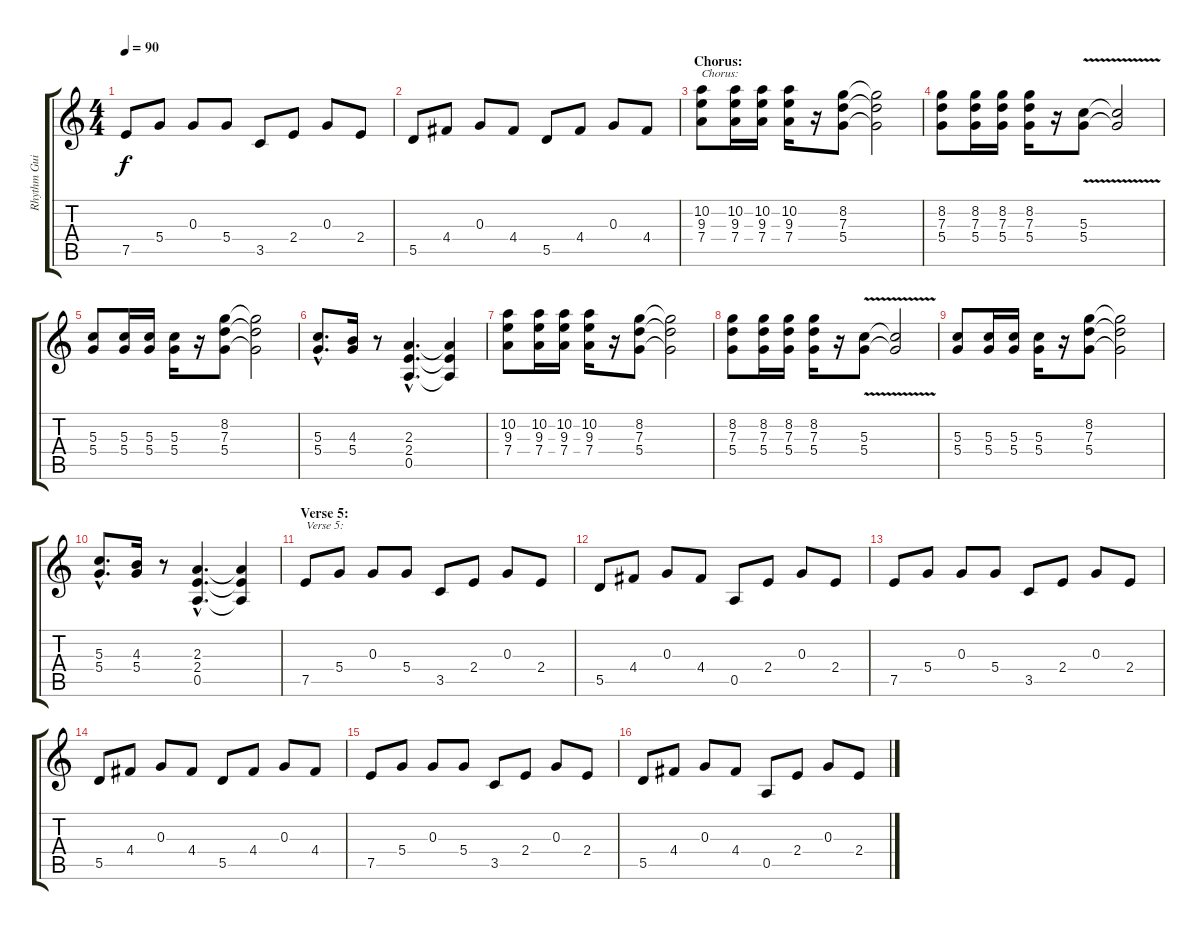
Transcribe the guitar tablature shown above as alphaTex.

\track ("Rhythm Guitar 2" "Rhythm Gui") {instrument distortionguitar}
\staff {score tabs}
\tuning (E4 B3 G3 D3 A2 E2) {hide}
\ts (4 4)
\tempo 90
\clef g2
\ks c
7.5.8{dy f} 5.4.8 0.3.8 5.4.8 3.5.8 2.4.8 0.3.8 2.4.8 |
5.5.8 4.4.8 0.3.8 4.4.8 5.5.8 4.4.8 0.3.8 4.4.8 |
\section ("" "Chorus:")
(10.2 9.3 7.4).8{txt "Chorus:"} (10.2 9.3 7.4).16 (10.2 9.3 7.4).16 (10.2 9.3 7.4).16 r.16 (8.2 7.3 5.4).8 (8.2{t} 7.3{t} 5.4{t}).2 |
(8.2 7.3 5.4).8 (8.2 7.3 5.4).16 (8.2 7.3 5.4).16 (8.2 7.3 5.4).16 r.16 (5.3{v} 5.4).8 (5.3{t} 5.4{t}).2 |
(5.3 5.4).8 (5.3 5.4).16 (5.3 5.4).16 (5.3 5.4).16 r.16 (8.2 7.3 5.4).8 (8.2{t} 7.3{t} 5.4{t}).2 |
(5.3{hac} 5.4{hac}).8{d} (4.3 5.4).16 r.8 (2.3{hac} 2.4{hac} 0.5{hac}).4{d} (2.3{t} 2.4{t} 0.5{t}).4 |
(10.2 9.3 7.4).8 (10.2 9.3 7.4).16 (10.2 9.3 7.4).16 (10.2 9.3 7.4).16 r.16 (8.2 7.3 5.4).8 (8.2{t} 7.3{t} 5.4{t}).2 |
(8.2 7.3 5.4).8 (8.2 7.3 5.4).16 (8.2 7.3 5.4).16 (8.2 7.3 5.4).16 r.16 (5.3{v} 5.4).8 (5.3{t} 5.4{t}).2 |
(5.3 5.4).8 (5.3 5.4).16 (5.3 5.4).16 (5.3 5.4).16 r.16 (8.2 7.3 5.4).8 (8.2{t} 7.3{t} 5.4{t}).2 |
(5.3{hac} 5.4{hac}).8{d} (4.3 5.4).16 r.8 (2.3{hac} 2.4{hac} 0.5{hac}).4{d} (2.3{t} 2.4{t} 0.5{t}).4 |
\section ("" "Verse 5:")
7.5.8{txt "Verse 5:"} 5.4.8 0.3.8 5.4.8 3.5.8 2.4.8 0.3.8 2.4.8 |
5.5.8 4.4.8 0.3.8 4.4.8 0.5.8 2.4.8 0.3.8 2.4.8 |
7.5.8 5.4.8 0.3.8 5.4.8 3.5.8 2.4.8 0.3.8 2.4.8 |
5.5.8 4.4.8 0.3.8 4.4.8 5.5.8 4.4.8 0.3.8 4.4.8 |
7.5.8 5.4.8 0.3.8 5.4.8 3.5.8 2.4.8 0.3.8 2.4.8 |
5.5.8 4.4.8 0.3.8 4.4.8 0.5.8 2.4.8 0.3.8 2.4.8
